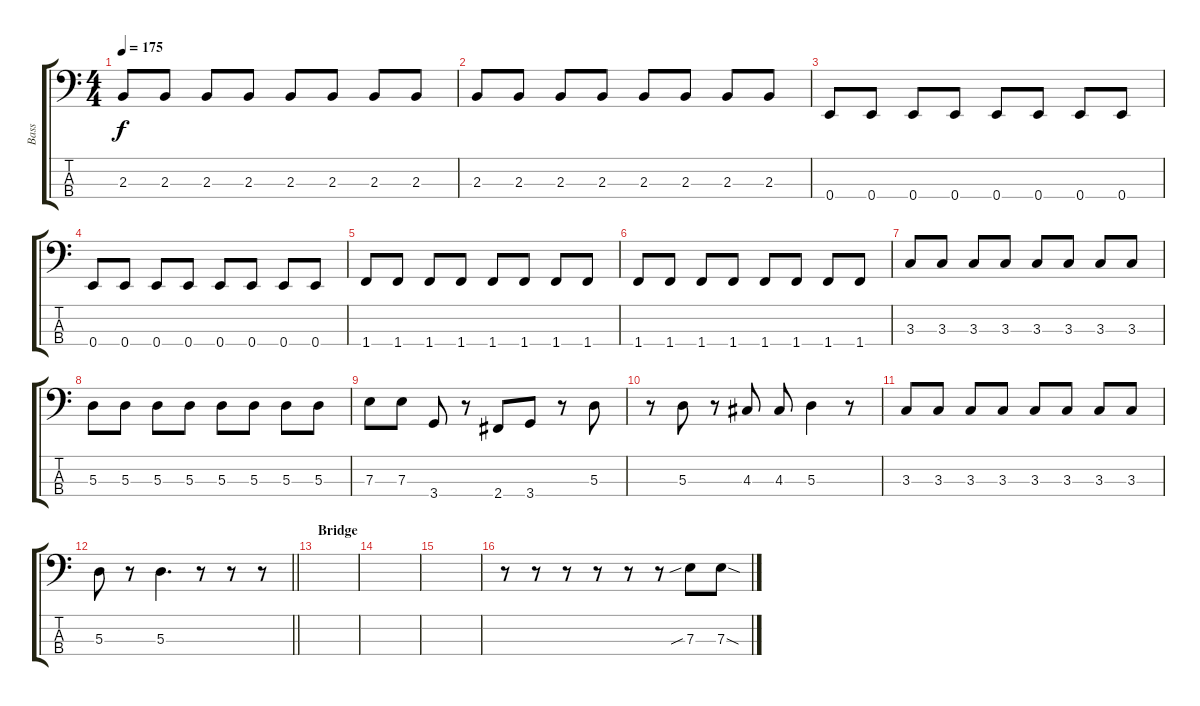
\track ("Bass" "Bass") {instrument electricbassfinger}
\staff {score tabs}
\tuning (G2 D2 A1 E1) {hide}
\ts (4 4)
\tempo 175
\clef f4
\ks c
2.3.8{dy f} 2.3.8 2.3.8 2.3.8 2.3.8 2.3.8 2.3.8 2.3.8 |
2.3.8 2.3.8 2.3.8 2.3.8 2.3.8 2.3.8 2.3.8 2.3.8 |
0.4.8 0.4.8 0.4.8 0.4.8 0.4.8 0.4.8 0.4.8 0.4.8 |
0.4.8 0.4.8 0.4.8 0.4.8 0.4.8 0.4.8 0.4.8 0.4.8 |
1.4.8 1.4.8 1.4.8 1.4.8 1.4.8 1.4.8 1.4.8 1.4.8 |
1.4.8 1.4.8 1.4.8 1.4.8 1.4.8 1.4.8 1.4.8 1.4.8 |
3.3.8 3.3.8 3.3.8 3.3.8 3.3.8 3.3.8 3.3.8 3.3.8 |
5.3.8 5.3.8 5.3.8 5.3.8 5.3.8 5.3.8 5.3.8 5.3.8 |
7.3.8 7.3.8 3.4.8 r.8 2.4.8 3.4.8 r.8 5.3.8 |
r.8 5.3.8 r.8 4.3.8 4.3.8 5.3.4 r.8 |
3.3.8 3.3.8 3.3.8 3.3.8 3.3.8 3.3.8 3.3.8 3.3.8 |
\barLineRight lightlight
5.3.8 r.8 5.3.4{d} r.8 r.8 r.8 |
\section ("" "Bridge")
|
|
|
r.8 r.8 r.8 r.8 r.8 r.8 7.3{sib}.8 7.3{sod}.8
